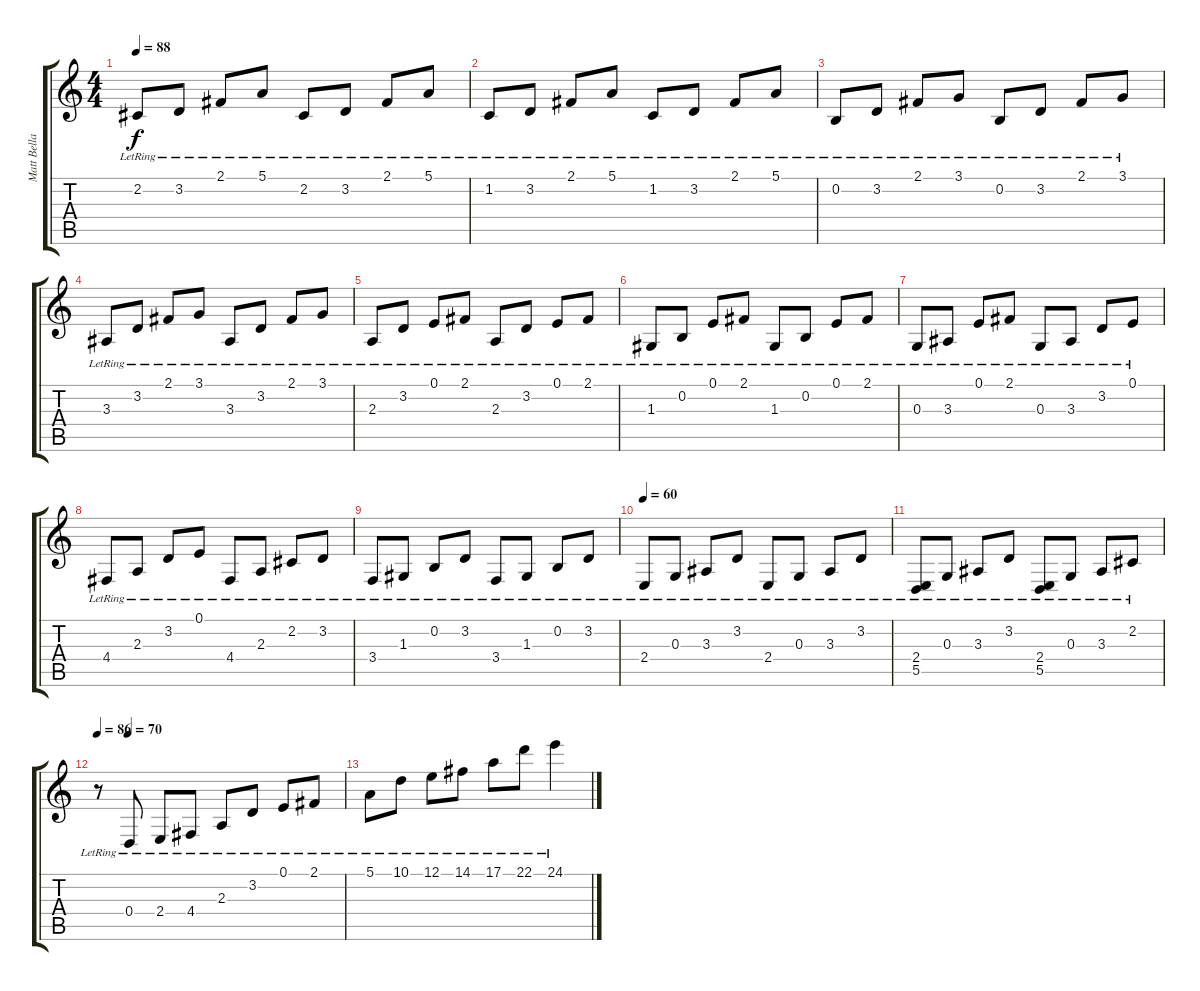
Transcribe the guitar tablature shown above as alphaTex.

\track ("Matt Bellamy" "Matt Bella") {instrument acousticgrandpiano}
\staff {score tabs}
\tuning (E4 B3 G3 D3 A2 E2) {hide}
\ts (4 4)
\tempo 88
\clef g2
\ks c
2.2{lr}.8{dy f} 3.2{lr}.8 2.1{lr}.8 5.1{lr}.8 2.2{lr}.8 3.2{lr}.8 2.1{lr}.8 5.1{lr}.8 |
1.2{lr}.8 3.2{lr}.8 2.1{lr}.8 5.1{lr}.8 1.2{lr}.8 3.2{lr}.8 2.1{lr}.8 5.1{lr}.8 |
0.2{lr}.8 3.2{lr}.8 2.1{lr}.8 3.1{lr}.8 0.2{lr}.8 3.2{lr}.8 2.1{lr}.8 3.1{lr}.8 |
3.3{lr}.8 3.2{lr}.8 2.1{lr}.8 3.1{lr}.8 3.3{lr}.8 3.2{lr}.8 2.1{lr}.8 3.1{lr}.8 |
2.3{lr}.8 3.2{lr}.8 0.1{lr}.8 2.1{lr}.8 2.3{lr}.8 3.2{lr}.8 0.1{lr}.8 2.1{lr}.8 |
1.3{lr}.8 0.2{lr}.8 0.1{lr}.8 2.1{lr}.8 1.3{lr}.8 0.2{lr}.8 0.1{lr}.8 2.1{lr}.8 |
0.3{lr}.8 3.3{lr}.8 0.1{lr}.8 2.1{lr}.8 0.3{lr}.8 3.3{lr}.8 3.2{lr}.8 0.1{lr}.8 |
4.4{lr}.8 2.3{lr}.8 3.2{lr}.8 0.1{lr}.8 4.4{lr}.8 2.3{lr}.8 2.2{lr}.8 3.2{lr}.8 |
3.4{lr}.8 1.3{lr}.8 0.2{lr}.8 3.2{lr}.8 3.4{lr}.8 1.3{lr}.8 0.2{lr}.8 3.2{lr}.8 |
\tempo 60
2.4{lr}.8 0.3{lr}.8 3.3{lr}.8 3.2{lr}.8 2.4{lr}.8 0.3{lr}.8 3.3{lr}.8 3.2{lr}.8 |
(2.4{lr} 5.5{lr}).8 0.3{lr}.8 3.3{lr}.8 3.2{lr}.8 (2.4{lr} 5.5{lr}).8 0.3{lr}.8 3.3{lr}.8 2.2{lr}.8 |
\tempo 86
\tempo (70 0.125)
r.8 0.4{lr}.8 2.4{lr}.8 4.4{lr}.8 2.3{lr}.8 3.2{lr}.8 0.1{lr}.8 2.1{lr}.8 |
5.1{lr}.8 10.1{lr}.8 12.1{lr}.8 14.1{lr}.8 17.1{lr}.8 22.1{lr}.8 24.1{lr}.4
